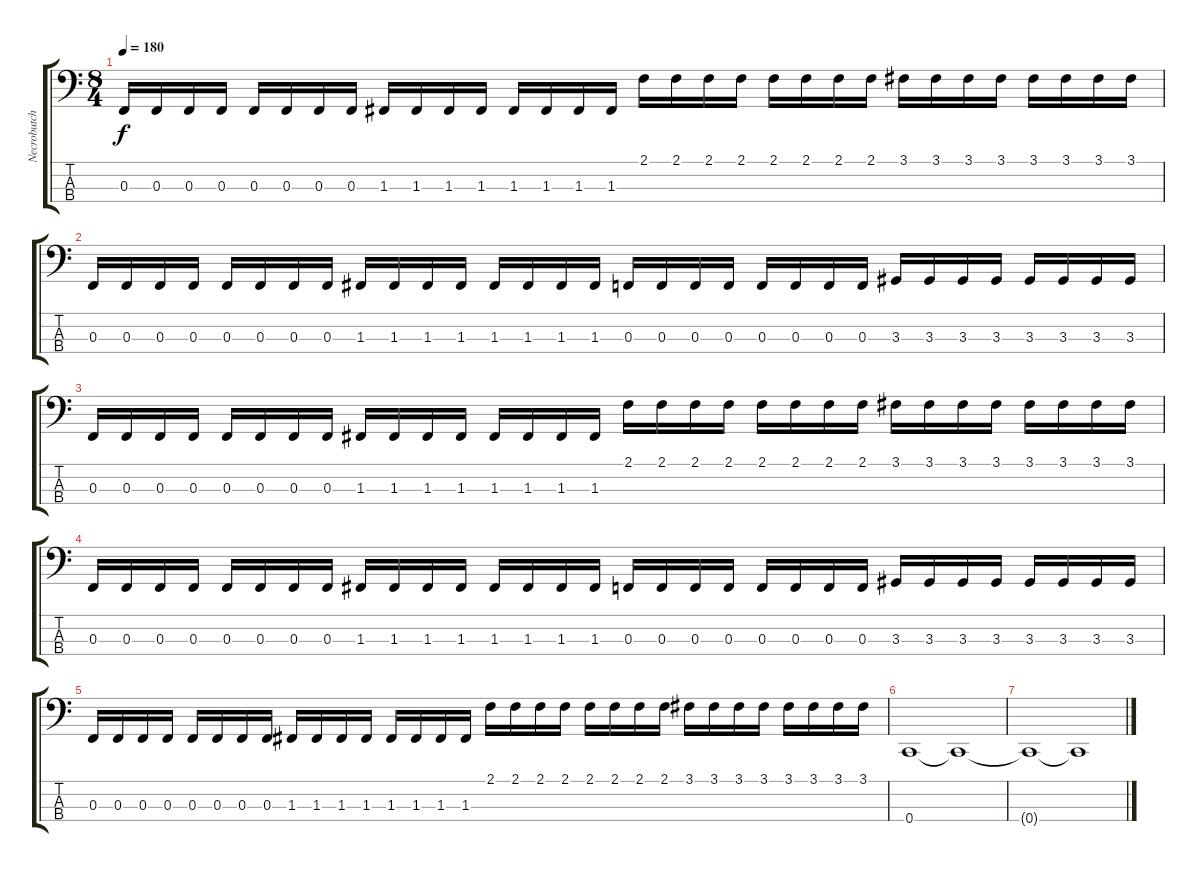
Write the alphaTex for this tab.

\track ("Necrobutcher (Bass)" "Necrobutch") {instrument electricbasspick}
\staff {score tabs}
\tuning (Eb2 Bb1 F1 C1) {hide}
\ts (8 4)
\tempo 180
\clef f4
\ks c
0.3.16{dy f} 0.3.16 0.3.16 0.3.16 0.3.16 0.3.16 0.3.16 0.3.16 1.3.16 1.3.16 1.3.16 1.3.16 1.3.16 1.3.16 1.3.16 1.3.16 2.1.16 2.1.16 2.1.16 2.1.16 2.1.16 2.1.16 2.1.16 2.1.16 3.1.16 3.1.16 3.1.16 3.1.16 3.1.16 3.1.16 3.1.16 3.1.16 |
0.3.16 0.3.16 0.3.16 0.3.16 0.3.16 0.3.16 0.3.16 0.3.16 1.3.16 1.3.16 1.3.16 1.3.16 1.3.16 1.3.16 1.3.16 1.3.16 0.3.16 0.3.16 0.3.16 0.3.16 0.3.16 0.3.16 0.3.16 0.3.16 3.3.16 3.3.16 3.3.16 3.3.16 3.3.16 3.3.16 3.3.16 3.3.16 |
0.3.16 0.3.16 0.3.16 0.3.16 0.3.16 0.3.16 0.3.16 0.3.16 1.3.16 1.3.16 1.3.16 1.3.16 1.3.16 1.3.16 1.3.16 1.3.16 2.1.16 2.1.16 2.1.16 2.1.16 2.1.16 2.1.16 2.1.16 2.1.16 3.1.16 3.1.16 3.1.16 3.1.16 3.1.16 3.1.16 3.1.16 3.1.16 |
0.3.16 0.3.16 0.3.16 0.3.16 0.3.16 0.3.16 0.3.16 0.3.16 1.3.16 1.3.16 1.3.16 1.3.16 1.3.16 1.3.16 1.3.16 1.3.16 0.3.16 0.3.16 0.3.16 0.3.16 0.3.16 0.3.16 0.3.16 0.3.16 3.3.16 3.3.16 3.3.16 3.3.16 3.3.16 3.3.16 3.3.16 3.3.16 |
0.3.16 0.3.16 0.3.16 0.3.16 0.3.16 0.3.16 0.3.16 0.3.16 1.3.16 1.3.16 1.3.16 1.3.16 1.3.16 1.3.16 1.3.16 1.3.16 2.1.16 2.1.16 2.1.16 2.1.16 2.1.16 2.1.16 2.1.16 2.1.16 3.1.16 3.1.16 3.1.16 3.1.16 3.1.16 3.1.16 3.1.16 3.1.16 |
0.4.1{volume 0} 0.4{t}.1 |
0.4{t}.1 0.4{t}.1
